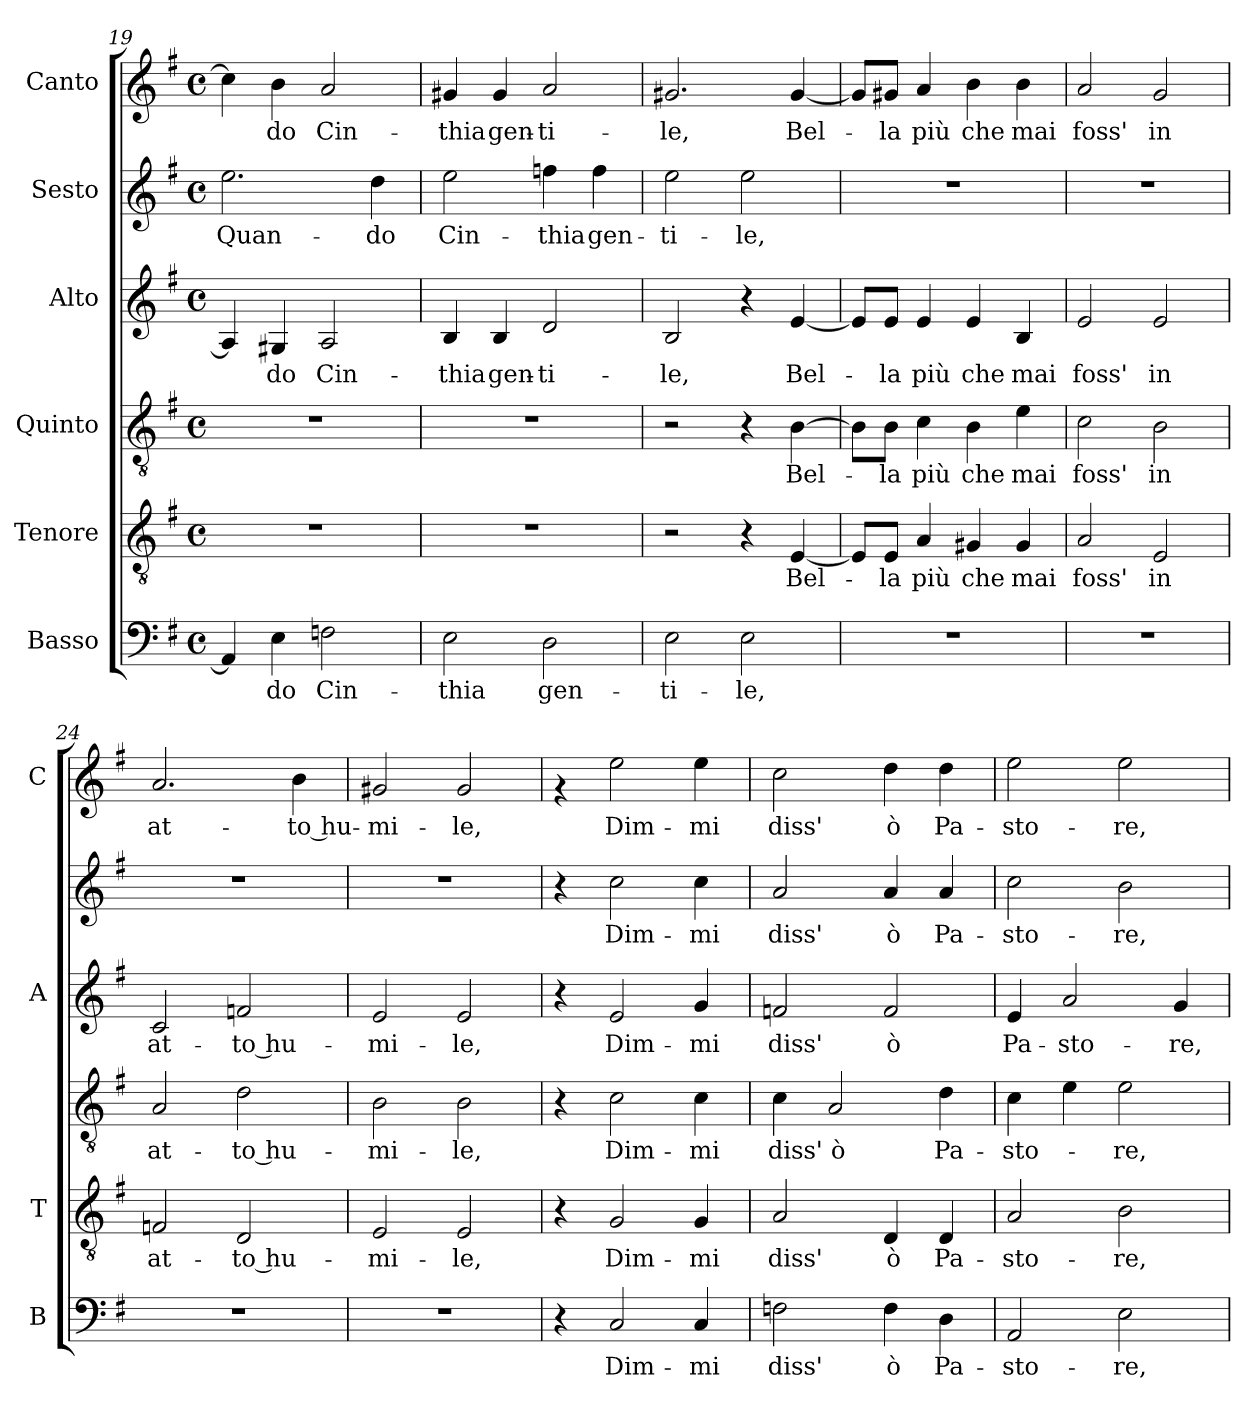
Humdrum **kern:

**kern	**text	**kern	**text	**kern	**text	**kern	**text	**kern	**text	**kern	**text
*part6	*part6	*part5	*part5	*part4	*part4	*part3	*part3	*part2	*part2	*part1	*part1
*staff6	*staff6	*staff5	*staff5	*staff4	*staff4	*staff3	*staff3	*staff2	*staff2	*staff1	*staff1
*I"Basso	*	*I"Tenore	*	*I"Quinto	*	*I"Alto	*	*I"Sesto	*	*I"Canto	*
*I'B	*	*I'T	*	*	*	*I'A	*	*	*	*I'C	*
*clefF4	*	*clefGv2	*	*clefGv2	*	*clefG2	*	*clefG2	*	*clefG2	*
*k[f#]	*	*k[f#]	*	*k[f#]	*	*k[f#]	*	*k[f#]	*	*k[f#]	*
*G:	*	*G:	*	*G:	*	*G:	*	*G:	*	*G:	*
*M4/4	*	*M4/4	*	*M4/4	*	*M4/4	*	*M4/4	*	*M4/4	*
*met(c)	*	*met(c)	*	*met(c)	*	*met(c)	*	*met(c)	*	*met(c)	*
=19	=19	=19	=19	=19	=19	=19	=19	=19	=19	=19	=19
!	!	!	!	!	!	!	!	!	!LO:LY:b	!	!
4AA/]	.	1r	.	1r	.	4A/]	.	2.ee\	Quan-	4cc\]	.
!	!LO:LY:b	!	!	!	!	!	!LO:LY:b	!	!	!	!LO:LY:b
4E\	-do	.	.	.	.	4G#X/	-do	.	.	4b\	-do
!	!LO:LY:b	!	!	!	!	!	!LO:LY:b	!	!	!	!LO:LY:b
2Fn\	Cin-	.	.	.	.	2A/	Cin-	.	.	2a/	Cin-
!	!	!	!	!	!	!	!	!	!LO:LY:b	!	!
.	.	.	.	.	.	.	.	4dd\	-do	.	.
=20	=20	=20	=20	=20	=20	=20	=20	=20	=20	=20	=20
!	!LO:LY:b	!	!	!	!	!	!LO:LY:b	!	!LO:LY:b	!	!LO:LY:b
2E\	-thia	1r	.	1r	.	4B/	-thia	2ee\	Cin-	4g#X/	-thia
!	!	!	!	!	!	!	!LO:LY:b	!	!	!	!LO:LY:b
.	.	.	.	.	.	4B/	gen-	.	.	4g#/	gen-
!	!LO:LY:b	!	!	!	!	!	!LO:LY:b	!	!LO:LY:b	!	!LO:LY:b
2D\	gen-	.	.	.	.	2d/	-ti-	4ffn\	-thia	2a/	-ti-
!	!	!	!	!	!	!	!	!	!LO:LY:b	!	!
.	.	.	.	.	.	.	.	4ff\	gen-	.	.
!!LO:LB:g=z
=21	=21	=21	=21	=21	=21	=21	=21	=21	=21	=21	=21
!	!LO:LY:b	!	!	!	!	!	!LO:LY:b	!	!LO:LY:b	!	!LO:LY:b
2E\	-ti-	2r	.	2r	.	2B/	-le,	2ee\	-ti-	2.g#X/	-le,
!	!LO:LY:b	!	!	!	!	!	!	!	!LO:LY:b	!	!
2E\	-le,	4r	.	4r	.	4r	.	2ee\	-le,	.	.
!	!	!	!LO:LY:b	!	!LO:LY:b	!	!LO:LY:b	!	!	!	!LO:LY:b
.	.	[4E/	Bel-	[4B\	Bel-	[4e/	Bel-	.	.	[4g#/	Bel-
=22	=22	=22	=22	=22	=22	=22	=22	=22	=22	=22	=22
1r	.	8E/L]	.	8B\L]	.	8e/L]	.	1r	.	8g#/L]	.
!	!	!	!LO:LY:b	!	!LO:LY:b	!	!LO:LY:b	!	!	!	!LO:LY:b
.	.	8E/J	-la	8B\J	-la	8e/J	-la	.	.	8g#X/J	-la
!	!	!	!LO:LY:b	!	!LO:LY:b	!	!LO:LY:b	!	!	!	!LO:LY:b
.	.	4A/	più	4c\	più	4e/	più	.	.	4a/	più
!	!	!	!LO:LY:b	!	!LO:LY:b	!	!LO:LY:b	!	!	!	!LO:LY:b
.	.	4G#X/	che	4B\	che	4e/	che	.	.	4b\	che
!	!	!	!LO:LY:b	!	!LO:LY:b	!	!LO:LY:b	!	!	!	!LO:LY:b
.	.	4G#/	mai	4e\	mai	4B/	mai	.	.	4b\	mai
=23	=23	=23	=23	=23	=23	=23	=23	=23	=23	=23	=23
!	!	!	!LO:LY:b	!	!LO:LY:b	!	!LO:LY:b	!	!	!	!LO:LY:b
1r	.	2A/	foss'	2c\	foss'	2e/	foss'	1r	.	2a/	foss'
!	!	!	!LO:LY:b	!	!LO:LY:b	!	!LO:LY:b	!	!	!	!LO:LY:b
.	.	2E/	in	2B\	in	2e/	in	.	.	2g/	in
=24	=24	=24	=24	=24	=24	=24	=24	=24	=24	=24	=24
!	!	!	!LO:LY:b	!	!LO:LY:b	!	!LO:LY:b	!	!	!	!LO:LY:b
1r	.	2Fn/	at-	2A/	at-	2c/	at-	1r	.	2.a/	at-
!	!	!	!LO:LY:b	!	!LO:LY:b	!	!LO:LY:b	!	!	!	!
.	.	2D/	-to hu-	2d\	-to hu-	2fn/	-to hu-	.	.	.	.
!	!	!	!	!	!	!	!	!	!	!	!LO:LY:b
.	.	.	.	.	.	.	.	.	.	4b\	-to hu-
=25	=25	=25	=25	=25	=25	=25	=25	=25	=25	=25	=25
!	!	!	!LO:LY:b	!	!LO:LY:b	!	!LO:LY:b	!	!	!	!LO:LY:b
1r	.	2E/	-mi-	2B\	-mi-	2e/	-mi-	1r	.	2g#X/	-mi-
!	!	!	!LO:LY:b	!	!LO:LY:b	!	!LO:LY:b	!	!	!	!LO:LY:b
.	.	2E/	-le,	2B\	-le,	2e/	-le,	.	.	2g#/	-le,
=26	=26	=26	=26	=26	=26	=26	=26	=26	=26	=26	=26
4r	.	4r	.	4r	.	4r	.	4r	.	4rg	.
!	!LO:LY:b	!	!LO:LY:b	!	!LO:LY:b	!	!LO:LY:b	!	!LO:LY:b	!	!LO:LY:b
2C/	Dim-	2G/	Dim-	2c\	Dim-	2e/	Dim-	2cc\	Dim-	2ee\	Dim-
!	!LO:LY:b	!	!LO:LY:b	!	!LO:LY:b	!	!LO:LY:b	!	!LO:LY:b	!	!LO:LY:b
4C/	-mi	4G/	-mi	4c\	-mi	4g/	-mi	4cc\	-mi	4ee\	-mi
=27	=27	=27	=27	=27	=27	=27	=27	=27	=27	=27	=27
!	!LO:LY:b	!	!LO:LY:b	!	!LO:LY:b	!	!LO:LY:b	!	!LO:LY:b	!	!LO:LY:b
2Fn\	diss'	2A/	diss'	4c\	diss'	2fn/	diss'	2a/	diss'	2cc\	diss'
!	!	!	!	!	!LO:LY:b	!	!	!	!	!	!
.	.	.	.	2A/	ò	.	.	.	.	.	.
!	!LO:LY:b	!	!LO:LY:b	!	!	!	!LO:LY:b	!	!LO:LY:b	!	!LO:LY:b
4F\	ò	4D/	ò	.	.	2f/	ò	4a/	ò	4dd\	ò
!	!LO:LY:b	!	!LO:LY:b	!	!LO:LY:b	!	!	!	!LO:LY:b	!	!LO:LY:b
4D\	Pa-	4D/	Pa-	4d\	Pa-	.	.	4a/	Pa-	4dd\	Pa-
=28	=28	=28	=28	=28	=28	=28	=28	=28	=28	=28	=28
!	!LO:LY:b	!	!LO:LY:b	!	!LO:LY:b	!	!LO:LY:b	!	!LO:LY:b	!	!LO:LY:b
2AA/	-sto-	2A/	-sto-	4c\	-sto-	4e/	Pa-	2cc\	-sto-	2ee\	-sto-
!	!	!	!	!	!	!	!LO:LY:b	!	!	!	!
.	.	.	.	4e\	.	2a/	-sto-	.	.	.	.
!	!LO:LY:b	!	!LO:LY:b	!	!LO:LY:b	!	!	!	!LO:LY:b	!	!LO:LY:b
2E\	-re,	2B\	-re,	2e\	-re,	.	.	2b\	-re,	2ee\	-re,
!	!	!	!	!	!	!	!LO:LY:b	!	!	!	!
.	.	.	.	.	.	4g/	-re,	.	.	.	.
=	=	=	=	=	=	=	=	=	=	=	=
*-	*-	*-	*-	*-	*-	*-	*-	*-	*-	*-	*-
